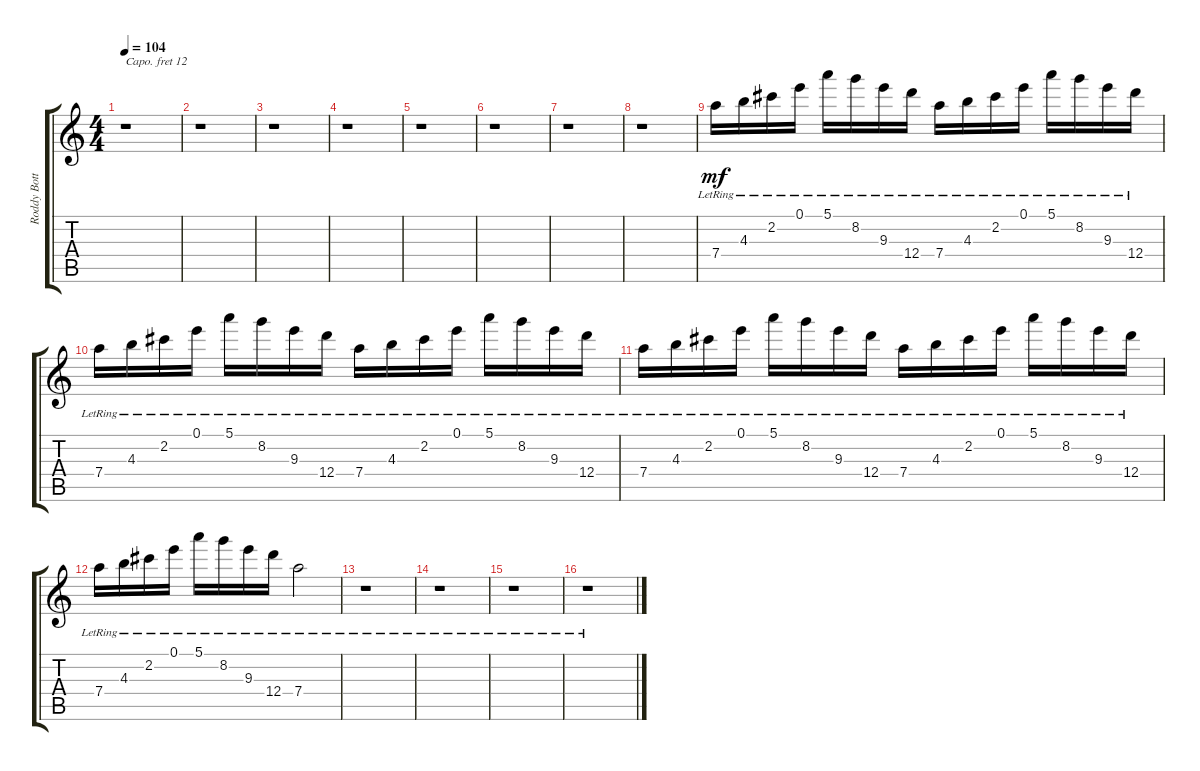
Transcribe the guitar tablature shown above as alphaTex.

\track ("Roddy Bottum" "Roddy Bott") {instrument rockorgan}
\staff {score tabs}
\capo 12
\tuning (E5 B4 G4 D4 A3 E3) {hide}
\ts (4 4)
\tempo 104
\clef g2
\ks c
r.1{dy mf} |
r.1 |
r.1 |
r.1 |
r.1 |
r.1 |
r.1 |
r.1 |
7.4{lr}.16{volume 2} 4.3{lr}.16{volume 13} 2.2{lr}.16 0.1{lr}.16 5.1{lr}.16 8.2{lr}.16 9.3{lr}.16 12.4{lr}.16 7.4{lr}.16 4.3{lr}.16 2.2{lr}.16 0.1{lr}.16 5.1{lr}.16 8.2{lr}.16 9.3{lr}.16 12.4{lr}.16 |
7.4{lr}.16 4.3{lr}.16 2.2{lr}.16 0.1{lr}.16 5.1{lr}.16 8.2{lr}.16 9.3{lr}.16 12.4{lr}.16 7.4{lr}.16 4.3{lr}.16 2.2{lr}.16 0.1{lr}.16 5.1{lr}.16 8.2{lr}.16 9.3{lr}.16 12.4{lr}.16 |
7.4{lr}.16 4.3{lr}.16 2.2{lr}.16 0.1{lr}.16 5.1{lr}.16 8.2{lr}.16 9.3{lr}.16 12.4{lr}.16 7.4{lr}.16 4.3{lr}.16 2.2{lr}.16 0.1{lr}.16 5.1{lr}.16 8.2{lr}.16 9.3{lr}.16 12.4{lr}.16 |
7.4{lr}.16 4.3{lr}.16 2.2{lr}.16 0.1{lr}.16 5.1{lr}.16 8.2{lr}.16 9.3{lr}.16 12.4{lr}.16 7.4{lr}.2 |
r.1 |
r.1 |
r.1 |
r.1
